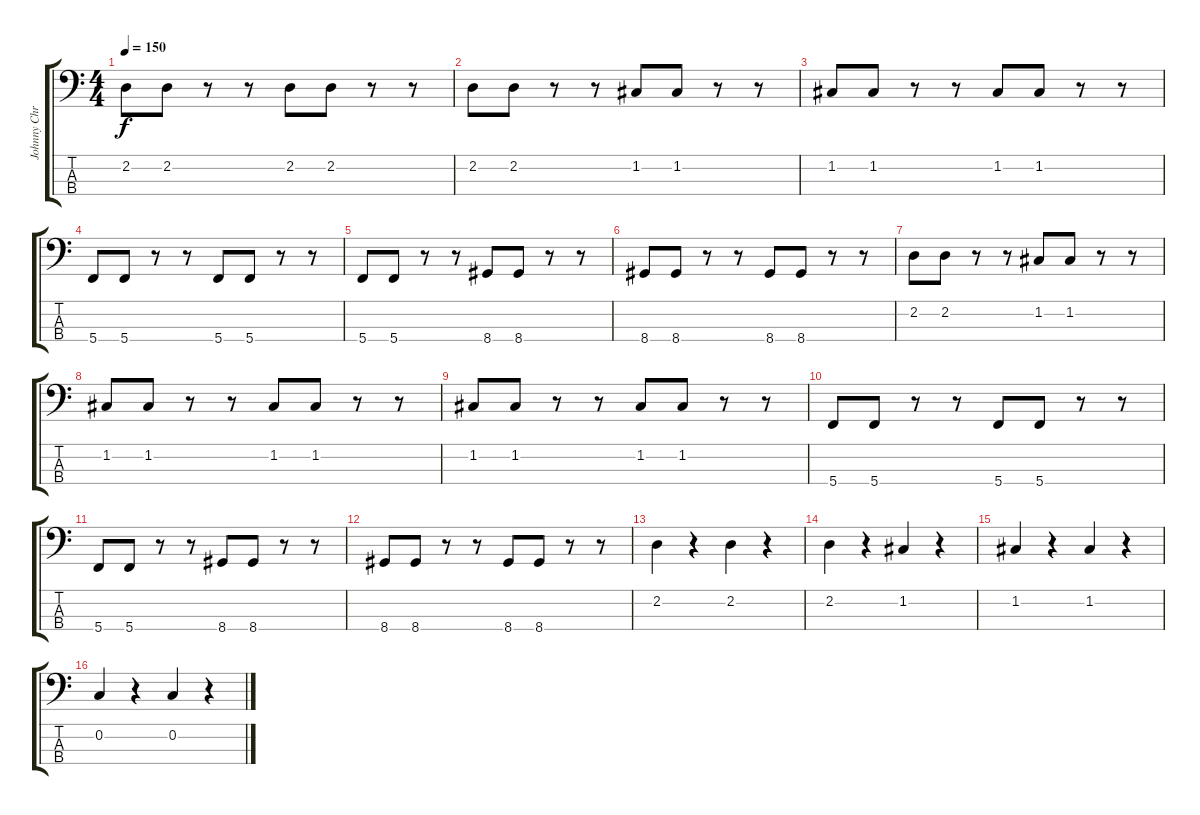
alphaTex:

\track ("Johnny Christ" "Johnny Chr") {instrument electricbassfinger}
\staff {score tabs}
\tuning (F2 C2 G1 C1) {hide}
\ts (4 4)
\tempo 150
\clef f4
\ks c
2.2.8{dy f} 2.2.8 r.8 r.8 2.2.8 2.2.8 r.8 r.8 |
2.2.8 2.2.8 r.8 r.8 1.2.8 1.2.8 r.8 r.8 |
1.2.8 1.2.8 r.8 r.8 1.2.8 1.2.8 r.8 r.8 |
5.4.8 5.4.8 r.8 r.8 5.4.8 5.4.8 r.8 r.8 |
5.4.8 5.4.8 r.8 r.8 8.4.8 8.4.8 r.8 r.8 |
8.4.8 8.4.8 r.8 r.8 8.4.8 8.4.8 r.8 r.8 |
2.2.8 2.2.8 r.8 r.8 1.2.8 1.2.8 r.8 r.8 |
1.2.8 1.2.8 r.8 r.8 1.2.8 1.2.8 r.8 r.8 |
1.2.8 1.2.8 r.8 r.8 1.2.8 1.2.8 r.8 r.8 |
5.4.8 5.4.8 r.8 r.8 5.4.8 5.4.8 r.8 r.8 |
5.4.8 5.4.8 r.8 r.8 8.4.8 8.4.8 r.8 r.8 |
8.4.8 8.4.8 r.8 r.8 8.4.8 8.4.8 r.8 r.8 |
2.2.4 r.4 2.2.4 r.4 |
2.2.4 r.4 1.2.4 r.4 |
1.2.4 r.4 1.2.4 r.4 |
0.2.4 r.4 0.2.4 r.4
